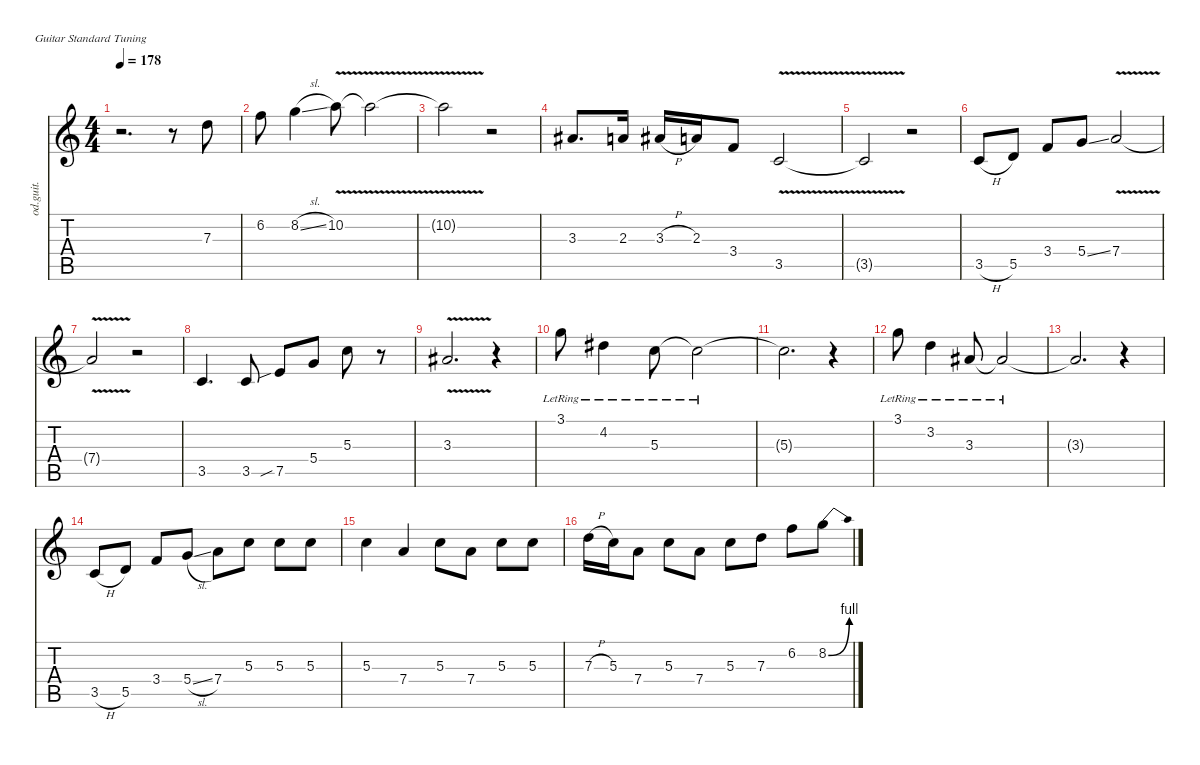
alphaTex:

\defaultSystemsLayout 4
\hideDynamics
\bracketExtendMode nobrackets
\otherSystemsTrackNameOrientation horizontal
\track ("Electric Guitar (Overdrive)" "od.guit.") {instrument overdrivenguitar}
\staff {score tabs}
\tuning (E4 B3 G3 D3 A2 E2)
\ts (4 4)
\tempo 178
\clef g2
\ks c
r.2{d dy ff instrument overdrivenguitar beam Down} r.8{beam Down} 7.3.8{beam Down} |
6.2.8{beam Down} 8.2{sl}.4{beam Down} 10.2{v}.8{dy f beam Down} 10.2{t}.2{beam Down} |
10.2{v t}.2{beam Down} r.2{beam Down} |
3.3{acc #}.8{d dy ff beam Up} 2.3.16{beam Up} 3.3{h acc #}.16{beam Up} 2.3.16{beam Up} 3.4.8{beam Up} 3.5{v}.2{beam Up} |
3.5{v t}.2{dy f beam Up} r.2{beam Up} |
3.5{h}.8{dy ff beam Up} 5.5.8{beam Up} 3.4.8{beam Up} 5.4{ss}.8{beam Up} 7.4{v}.2{beam Up} |
7.4{v t}.2{dy f beam Up} r.2{beam Up} |
3.5.4{d dy ff beam Up} 3.5.8{beam Up} 7.5{sib}.8{beam Up} 5.4.8{beam Up} 5.3.8{beam Down} r.8{beam Down} |
3.3{v acc #}.2{d beam Up} r.4{beam Up} |
3.1{lr}.8{beam Down} 4.2{lr acc #}.4{beam Down} 5.3{lr}.8{beam Down} 5.3{lr t}.2{beam Down} |
5.3{t}.2{d dy f beam Down} r.4{beam Down} |
3.1{lr}.8{dy ff beam Down} 3.2{lr}.4{beam Down} 3.3{lr acc #}.8{beam Up} 3.3{lr t acc #}.2{beam Up} |
3.3{t acc #}.2{d dy f beam Up} r.4{beam Up} |
3.5{h}.8{dy ff beam Up} 5.5.8{beam Up} 3.4.8{beam Up} 5.4{sl}.8{beam Up} 7.4.8{beam Down} 5.3.8{beam Down} 5.3.8{beam Down} 5.3.8{beam Down} |
5.3.4{beam Down} 7.4.4{beam Up} 5.3.8{beam Down} 7.4.8{beam Down} 5.3.8{beam Down} 5.3.8{beam Down} |
7.3{h}.16{beam Down} 5.3.16{beam Down} 7.4.8{beam Down} 5.3.8{beam Down} 7.4.8{beam Down} 5.3.8{beam Down} 7.3.8{beam Down} 6.2.8{beam Down} 8.2{be (bend 0 0 11.0000004 4)}.8{beam Down}
